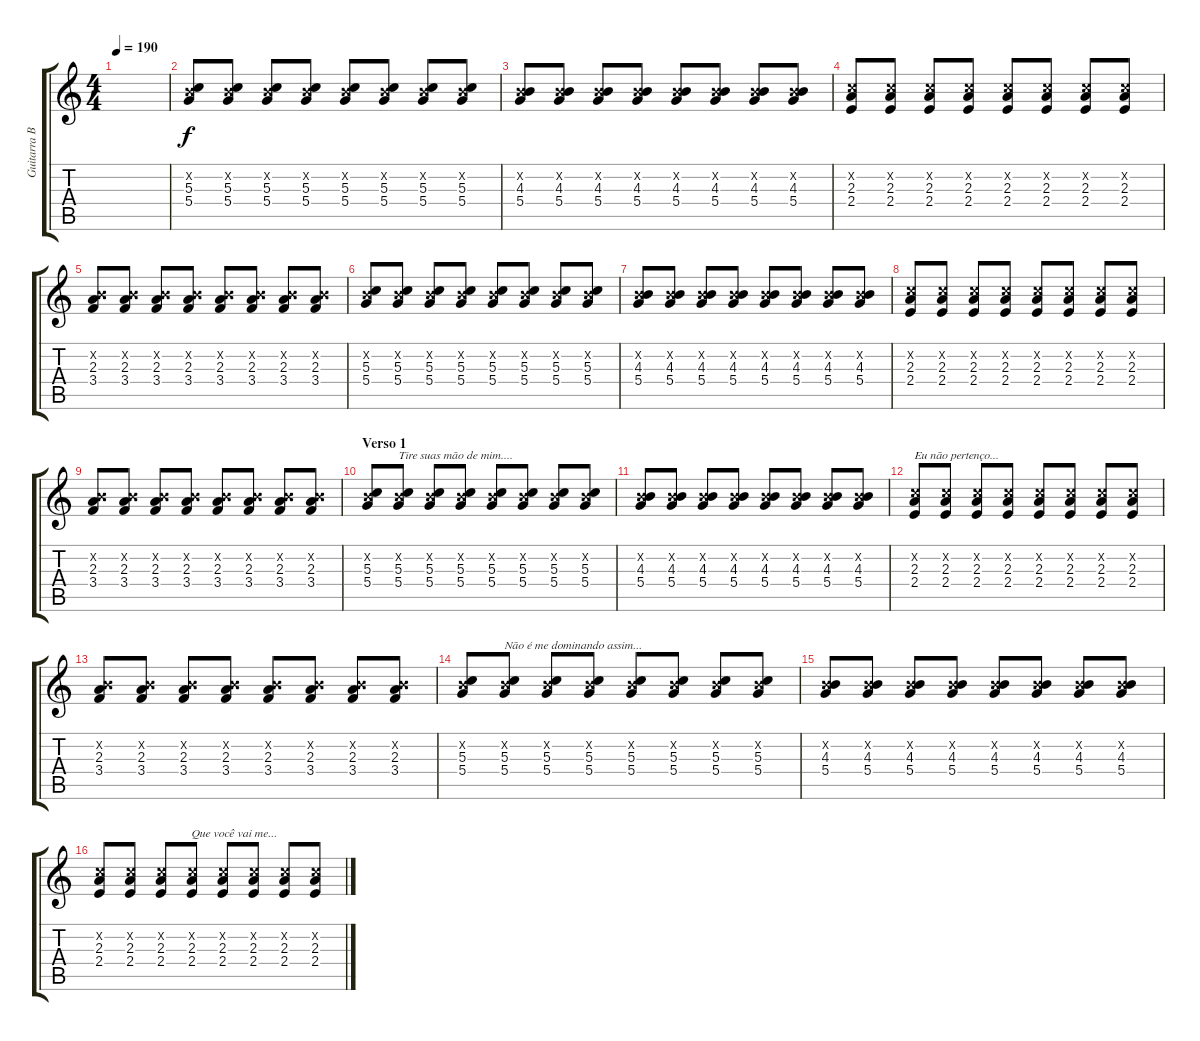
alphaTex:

\track ("Guitarra Base" "Guitarra B") {instrument electricguitarclean}
\staff {score tabs}
\tuning (E4 B3 G3 D3 A2 E2) {hide}
\ts (4 4)
\tempo 190
\clef g2
\ks c
|
(0.2{x} 5.3 5.4).8 (0.2{x} 5.3 5.4).8 (0.2{x} 5.3 5.4).8 (0.2{x} 5.3 5.4).8 (0.2{x} 5.3 5.4).8 (0.2{x} 5.3 5.4).8 (0.2{x} 5.3 5.4).8 (0.2{x} 5.3 5.4).8 |
(0.2{x} 4.3 5.4).8 (0.2{x} 4.3 5.4).8 (0.2{x} 4.3 5.4).8 (0.2{x} 4.3 5.4).8 (0.2{x} 4.3 5.4).8 (0.2{x} 4.3 5.4).8 (0.2{x} 4.3 5.4).8 (0.2{x} 4.3 5.4).8 |
(1.2{x} 2.3 2.4).8 (1.2{x} 2.3 2.4).8 (1.2{x} 2.3 2.4).8 (1.2{x} 2.3 2.4).8 (1.2{x} 2.3 2.4).8 (1.2{x} 2.3 2.4).8 (1.2{x} 2.3 2.4).8 (1.2{x} 2.3 2.4).8 |
(0.2{x} 2.3 3.4).8 (0.2{x} 2.3 3.4).8 (0.2{x} 2.3 3.4).8 (0.2{x} 2.3 3.4).8 (0.2{x} 2.3 3.4).8 (0.2{x} 2.3 3.4).8 (0.2{x} 2.3 3.4).8 (0.2{x} 2.3 3.4).8 |
(0.2{x} 5.3 5.4).8 (0.2{x} 5.3 5.4).8 (0.2{x} 5.3 5.4).8 (0.2{x} 5.3 5.4).8 (0.2{x} 5.3 5.4).8 (0.2{x} 5.3 5.4).8 (0.2{x} 5.3 5.4).8 (0.2{x} 5.3 5.4).8 |
(0.2{x} 4.3 5.4).8 (0.2{x} 4.3 5.4).8 (0.2{x} 4.3 5.4).8 (0.2{x} 4.3 5.4).8 (0.2{x} 4.3 5.4).8 (0.2{x} 4.3 5.4).8 (0.2{x} 4.3 5.4).8 (0.2{x} 4.3 5.4).8 |
(1.2{x} 2.3 2.4).8 (1.2{x} 2.3 2.4).8 (1.2{x} 2.3 2.4).8 (1.2{x} 2.3 2.4).8 (1.2{x} 2.3 2.4).8 (1.2{x} 2.3 2.4).8 (1.2{x} 2.3 2.4).8 (1.2{x} 2.3 2.4).8 |
(0.2{x} 2.3 3.4).8 (0.2{x} 2.3 3.4).8 (0.2{x} 2.3 3.4).8 (0.2{x} 2.3 3.4).8 (0.2{x} 2.3 3.4).8 (0.2{x} 2.3 3.4).8 (0.2{x} 2.3 3.4).8 (0.2{x} 2.3 3.4).8 |
\section ("" "Verso 1")
(0.2{x} 5.3 5.4).8 (0.2{x} 5.3 5.4).8{txt "Tire suas mão de mim...."} (0.2{x} 5.3 5.4).8 (0.2{x} 5.3 5.4).8 (0.2{x} 5.3 5.4).8 (0.2{x} 5.3 5.4).8 (0.2{x} 5.3 5.4).8 (0.2{x} 5.3 5.4).8 |
(0.2{x} 4.3 5.4).8 (0.2{x} 4.3 5.4).8 (0.2{x} 4.3 5.4).8 (0.2{x} 4.3 5.4).8 (0.2{x} 4.3 5.4).8 (0.2{x} 4.3 5.4).8 (0.2{x} 4.3 5.4).8 (0.2{x} 4.3 5.4).8 |
(1.2{x} 2.3 2.4).8{txt "Eu não pertenço..."} (1.2{x} 2.3 2.4).8 (1.2{x} 2.3 2.4).8 (1.2{x} 2.3 2.4).8 (1.2{x} 2.3 2.4).8 (1.2{x} 2.3 2.4).8 (1.2{x} 2.3 2.4).8 (1.2{x} 2.3 2.4).8 |
(0.2{x} 2.3 3.4).8 (0.2{x} 2.3 3.4).8 (0.2{x} 2.3 3.4).8 (0.2{x} 2.3 3.4).8 (0.2{x} 2.3 3.4).8 (0.2{x} 2.3 3.4).8 (0.2{x} 2.3 3.4).8 (0.2{x} 2.3 3.4).8 |
(0.2{x} 5.3 5.4).8 (0.2{x} 5.3 5.4).8{txt "Não é me dominando assim..."} (0.2{x} 5.3 5.4).8 (0.2{x} 5.3 5.4).8 (0.2{x} 5.3 5.4).8 (0.2{x} 5.3 5.4).8 (0.2{x} 5.3 5.4).8 (0.2{x} 5.3 5.4).8 |
(0.2{x} 4.3 5.4).8 (0.2{x} 4.3 5.4).8 (0.2{x} 4.3 5.4).8 (0.2{x} 4.3 5.4).8 (0.2{x} 4.3 5.4).8 (0.2{x} 4.3 5.4).8 (0.2{x} 4.3 5.4).8 (0.2{x} 4.3 5.4).8 |
(1.2{x} 2.3 2.4).8 (1.2{x} 2.3 2.4).8 (1.2{x} 2.3 2.4).8 (1.2{x} 2.3 2.4).8{txt "Que você vai me..."} (1.2{x} 2.3 2.4).8 (1.2{x} 2.3 2.4).8 (1.2{x} 2.3 2.4).8 (1.2{x} 2.3 2.4).8
